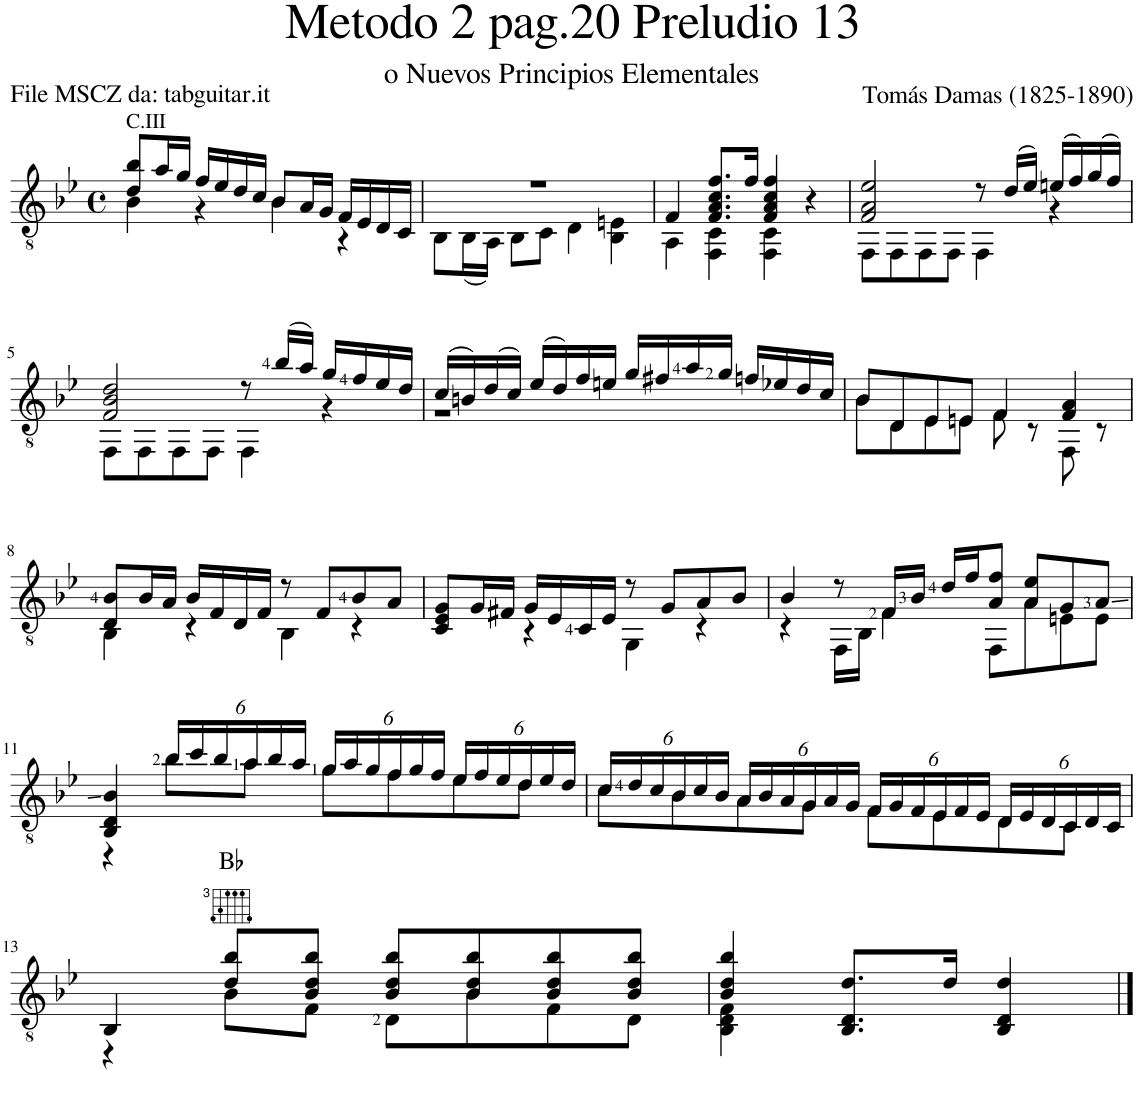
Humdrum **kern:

**kern	**harte
*part1	*part1
*staff1	*
*I"Guitar	*
*I'Guit.	*
*clefGv2	*
*k[b-e-]	*
*M4/4	*
*met(c)	*
=1	=1
*^	*
!LO:TX:a:t=C.III	!	!
8d/ 8b-/L	4B-\	.
16a/L	.	.
16g/JJ	.	.
16f/LL	4r	.
16e-/	.	.
16d/	.	.
16c/JJ	.	.
8B-/L	4B-\	.
16A/L	.	.
16G/JJ	.	.
16F/LL	4r	.
16E-/	.	.
16D/	.	.
16C/JJ	.	.
=2	=2	=2
1r	8BB-\L	.
.	(16BB-\L	.
.	16AA\JJ)	.
.	8BB-\L	.
.	8C\J	.
.	4D\	.
.	4BB-\ 4En\	.
=3	=3	=3
4F/	4AA\	.
8.F/ 8.A/ 8.c/ 8.f/L	4FF\ 4C\	.
16f/Jk	.	.
4F/ 4A/ 4c/ 4f/	4FF\ 4C\	.
4r	4ryy	.
=4	=4	=4
2F/ 2A/ 2e-/	8FF\L	.
.	8FF\	.
.	8FF\	.
.	8FF\J	.
8r	4FF\	.
(16d/LL	.	.
16e-/JJ)	.	.
(16en/LL	4r	.
16f/)	.	.
(16g/	.	.
16f/JJ)	.	.
!!LO:LB:g=z	!!
=5	=5	=5
2F/ 2B-/ 2d/	8FF\L	.
.	8FF\	.
.	8FF\	.
.	8FF\J	.
8r	4FF\	.
(16b-/LL	.	.
16a/JJ)	.	.
16g/LL	4r	.
16f/	.	.
16e-/	.	.
16d/JJ	.	.
=6	=6	=6
(16c/LL	1r	.
16Bn/)	.	.
(16d/	.	.
16c/JJ)	.	.
(16e-/LL	.	.
16d/)	.	.
16f/	.	.
16en/JJ	.	.
16g/LL	.	.
16f#X/	.	.
16a/	.	.
16g/JJ	.	.
16fn/LL	.	.
16e-X/	.	.
16d/	.	.
16c/JJ	.	.
=7	=7	=7
8B-/L	8B-\L	.
8D/	8D\	.
8E-/	8E-\	.
8En/J	8E\J	.
4F/	8F\	.
.	8r	.
4F/ 4A/	8FF\	.
.	8r	.
!!LO:LB:g=z	!!
=8	=8	=8
8D/ 8B-/L	4BB-\	.
16B-/L	.	.
16A/JJ	.	.
16B-/LL	4r	.
16F/	.	.
16D/	.	.
16F/JJ	.	.
8r	4BB-\	.
8F/L	.	.
8B-/	4r	.
8A/J	.	.
=9	=9	=9
8C/ 8E-/ 8G/L	4ryy	.
16G/L	.	.
16F#X/JJ	.	.
16G/LL	4r	.
16E-/	.	.
16C/	.	.
16E-/JJ	.	.
8r	4GG\	.
8G/L	.	.
8A/	4r	.
8B-/J	.	.
=10	=10	=10
4B-/	4r	.
8r	16FF\LL	.
.	16BB-\JJ	.
16F/LL	4F\	.
16B-/JJ	.	.
16d/LL	.	.
16f/J	.	.
8A/ 8f/J	8FF\L	.
8A/ 8e-/L	8A\	.
8G/	8En\	.
8A/J	8E\J	.
!!LO:LB:g=z	!!
=11	=11	=11
4BB-/ 4D/ 4B-/	4r	.
*Xbrackettup	*	*
24b-/LL	8b-\L	.
24cc/	.	.
24b-/	.	.
24a/	8a\J	.
24b-/	.	.
24a/JJ	.	.
24g/LL	8g\L	.
24a/	.	.
24g/	.	.
24f/	8f\	.
24g/	.	.
24f/JJ	.	.
24e-/LL	8e-\	.
24f/	.	.
24e-/	.	.
24d/	8d\J	.
24e-/	.	.
24d/JJ	.	.
=12	=12	=12
24c/LL	8c\L	.
24d/	.	.
24c/	.	.
24B-/	8B-\	.
24c/	.	.
24B-/JJ	.	.
24A/LL	8A\	.
24B-/	.	.
24A/	.	.
24G/	8G\J	.
24A/	.	.
24G/JJ	.	.
24F/LL	8F\L	.
24G/	.	.
24F/	.	.
24E-/	8E-\	.
24F/	.	.
24E-/JJ	.	.
24D/LL	8D\	.
24E-/	.	.
24D/	.	.
24C/	8C\J	.
24D/	.	.
24C/JJ	.	.
!!LO:LB:g=z	!!
=13	=13	=13
4BB-/	4r	.
8d/ 8b-/L	8B-\L	Bb:maj
8B-/ 8d/ 8b-/J	8F\J	.
8B-/ 8d/ 8b-/L	8D\L	.
8B-/ 8d/ 8b-/	8B-\	.
8B-/ 8d/ 8b-/	8F\	.
8B-/ 8d/ 8b-/J	8D\J	.
=14	=14	=14
4B-/ 4d/ 4b-/	4BB-\ 4D\ 4F\	.
8.BB-/ 8.D/ 8.d/L	2ryy	.
16d/Jk	.	.
4BB-/ 4D/ 4d/	.	.
*v	*v	*
==	==
*-	*-
